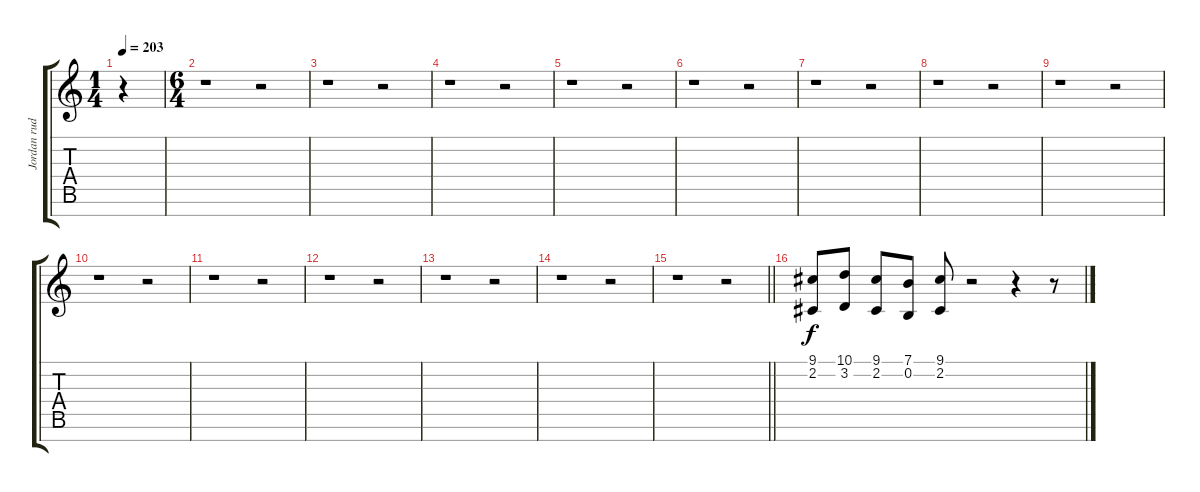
\track ("Jordan rudess" "Jordan rud") {instrument synthstrings1}
\staff {score tabs}
\tuning (E4 B3 G3 D3 A2 E2 B1) {hide}
\ts (1 4)
\tempo 203
\clef g2
\ks c
r.4{dy f instrument synthstrings1} |
\ts (6 4)
r.1 r.2 |
r.1 r.2 |
r.1 r.2 |
r.1 r.2 |
r.1 r.2 |
r.1 r.2 |
r.1 r.2 |
r.1 r.2 |
r.1 r.2 |
r.1 r.2 |
r.1 r.2 |
r.1 r.2 |
r.1 r.2 |
\barLineRight lightlight
r.1 r.2 |
(9.1 2.2).8{volume 11 instrument sitar} (10.1 3.2).8 (9.1 2.2).8 (7.1 0.2).8 (9.1 2.2).8 r.2 r.4 r.8
